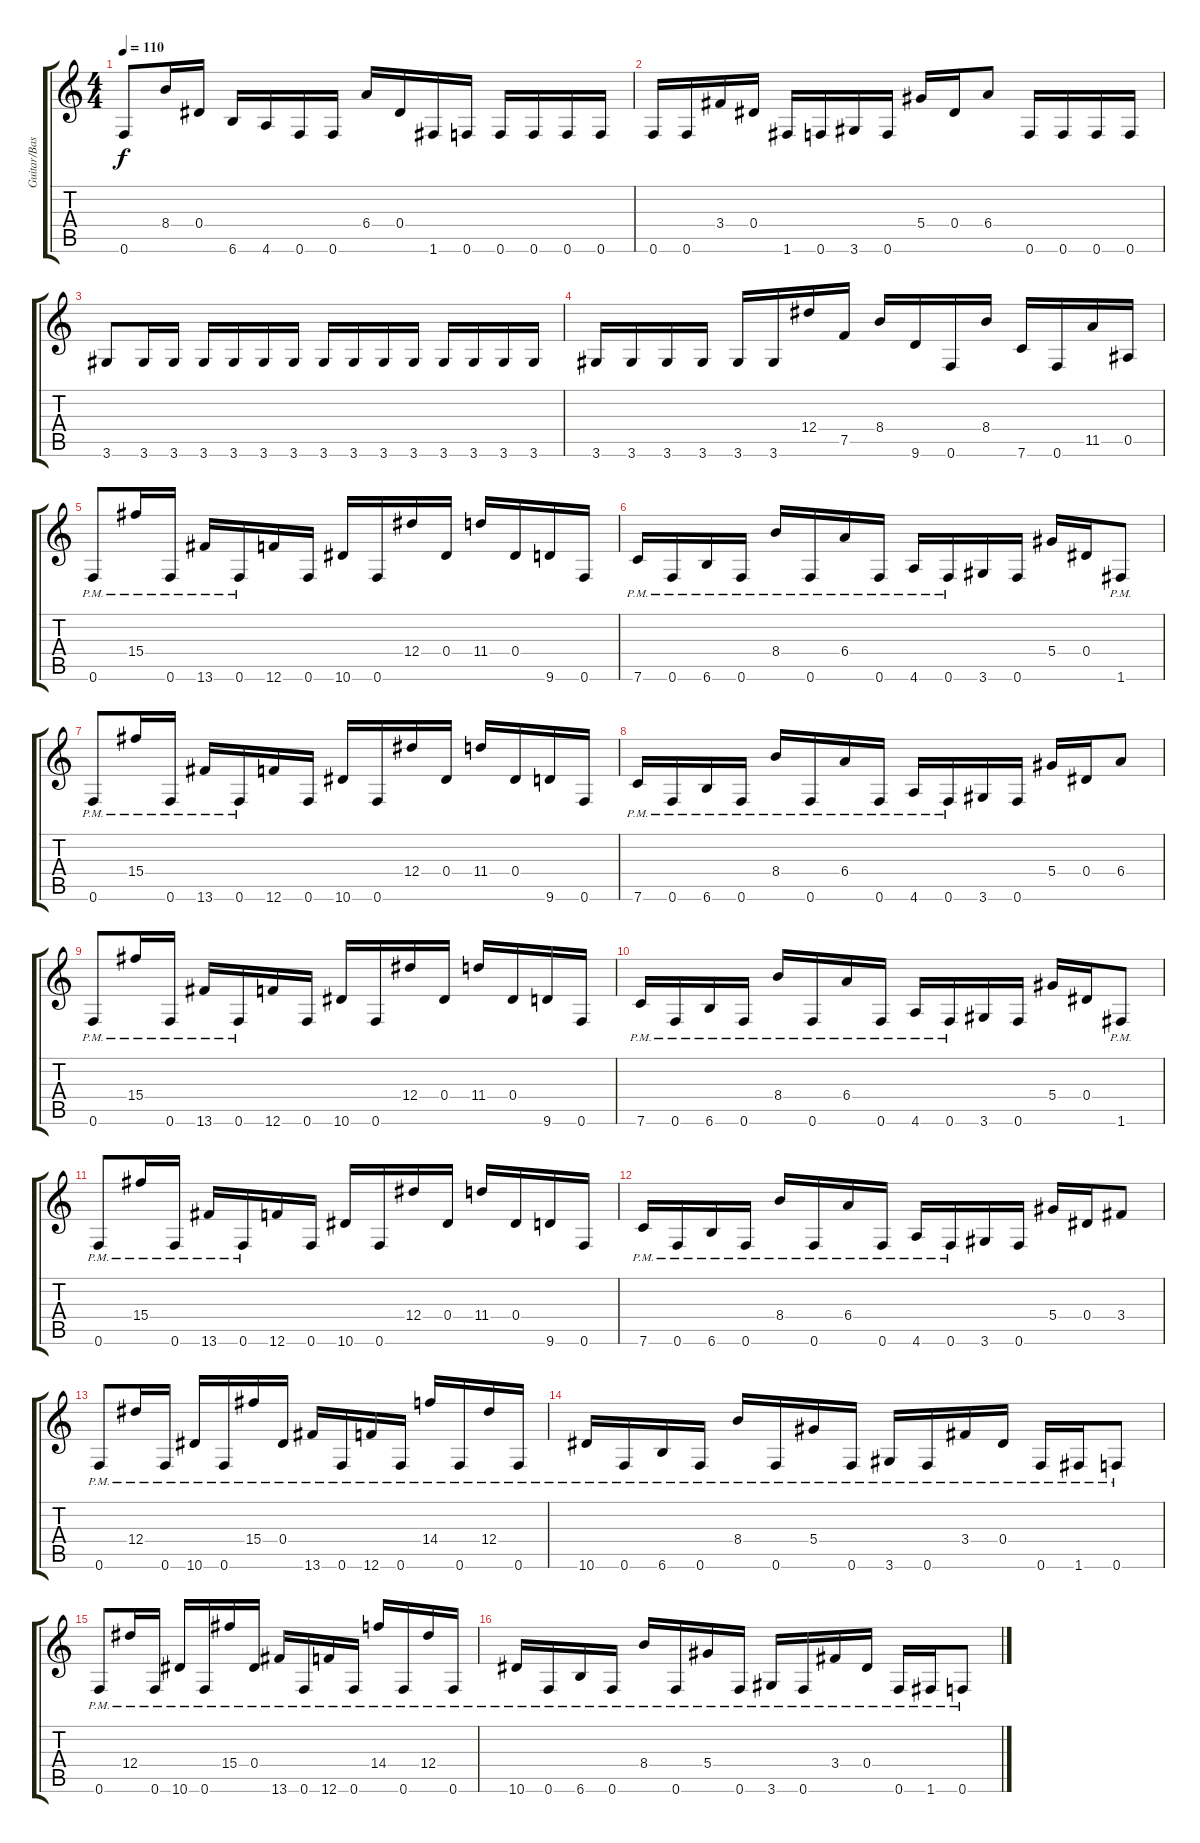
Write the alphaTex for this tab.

\track ("Guitar/Bass" "Guitar/Bas") {instrument distortionguitar}
\staff {score tabs}
\tuning (F4 C4 Ab3 Eb3 Bb2 F2) {hide}
\ts (4 4)
\tempo 110
\clef g2
\ks c
0.6.8{dy f} 8.4.16 0.4.16 6.6.16 4.6.16 0.6.16 0.6.16 6.4.16 0.4.16 1.6.16 0.6.16 0.6.16 0.6.16 0.6.16 0.6.16 |
0.6.16 0.6.16 3.4.16 0.4.16 1.6.16 0.6.16 3.6.16 0.6.16 5.4.16 0.4.16 6.4.8 0.6.16 0.6.16 0.6.16 0.6.16 |
3.6.8 3.6.16 3.6.16 3.6.16 3.6.16 3.6.16 3.6.16 3.6.16 3.6.16 3.6.16 3.6.16 3.6.16 3.6.16 3.6.16 3.6.16 |
3.6.16 3.6.16 3.6.16 3.6.16 3.6.16 3.6.16 12.4.16 7.5.16 8.4.16 9.6.16 0.6.16 8.4.16 7.6.16 0.6.16 11.5.16 0.5.16 |
0.6{pm}.8 15.4{pm}.16 0.6{pm}.16 13.6{pm}.16 0.6{pm}.16 12.6.16 0.6.16 10.6.16 0.6.16 12.4.16 0.4.16 11.4.16 0.4.16 9.6.16 0.6.16 |
7.6{pm}.16 0.6{pm}.16 6.6{pm}.16 0.6{pm}.16 8.4{pm}.16 0.6{pm}.16 6.4{pm}.16 0.6{pm}.16 4.6{pm}.16 0.6{pm}.16 3.6.16 0.6.16 5.4.16 0.4.16 1.6{pm}.8 |
0.6{pm}.8 15.4{pm}.16 0.6{pm}.16 13.6{pm}.16 0.6{pm}.16 12.6.16 0.6.16 10.6.16 0.6.16 12.4.16 0.4.16 11.4.16 0.4.16 9.6.16 0.6.16 |
7.6{pm}.16 0.6{pm}.16 6.6{pm}.16 0.6{pm}.16 8.4{pm}.16 0.6{pm}.16 6.4{pm}.16 0.6{pm}.16 4.6{pm}.16 0.6{pm}.16 3.6.16 0.6.16 5.4.16 0.4.16 6.4.8 |
0.6{pm}.8 15.4{pm}.16 0.6{pm}.16 13.6{pm}.16 0.6{pm}.16 12.6.16 0.6.16 10.6.16 0.6.16 12.4.16 0.4.16 11.4.16 0.4.16 9.6.16 0.6.16 |
7.6{pm}.16 0.6{pm}.16 6.6{pm}.16 0.6{pm}.16 8.4{pm}.16 0.6{pm}.16 6.4{pm}.16 0.6{pm}.16 4.6{pm}.16 0.6{pm}.16 3.6.16 0.6.16 5.4.16 0.4.16 1.6{pm}.8 |
0.6{pm}.8 15.4{pm}.16 0.6{pm}.16 13.6{pm}.16 0.6{pm}.16 12.6.16 0.6.16 10.6.16 0.6.16 12.4.16 0.4.16 11.4.16 0.4.16 9.6.16 0.6.16 |
7.6{pm}.16 0.6{pm}.16 6.6{pm}.16 0.6{pm}.16 8.4{pm}.16 0.6{pm}.16 6.4{pm}.16 0.6{pm}.16 4.6{pm}.16 0.6{pm}.16 3.6.16 0.6.16 5.4.16 0.4.16 3.4.8 |
0.6{pm}.8 12.4{pm}.16 0.6{pm}.16 10.6{pm}.16 0.6{pm}.16 15.4{pm}.16 0.4{pm}.16 13.6{pm}.16 0.6{pm}.16 12.6{pm}.16 0.6{pm}.16 14.4{pm}.16 0.6{pm}.16 12.4{pm}.16 0.6{pm}.16 |
10.6{pm}.16 0.6{pm}.16 6.6{pm}.16 0.6{pm}.16 8.4{pm}.16 0.6{pm}.16 5.4{pm}.16 0.6{pm}.16 3.6{pm}.16 0.6{pm}.16 3.4{pm}.16 0.4{pm}.16 0.6{pm}.16 1.6{pm}.16 0.6{pm}.8 |
0.6{pm}.8 12.4{pm}.16 0.6{pm}.16 10.6{pm}.16 0.6{pm}.16 15.4{pm}.16 0.4{pm}.16 13.6{pm}.16 0.6{pm}.16 12.6{pm}.16 0.6{pm}.16 14.4{pm}.16 0.6{pm}.16 12.4{pm}.16 0.6{pm}.16 |
10.6{pm}.16 0.6{pm}.16 6.6{pm}.16 0.6{pm}.16 8.4{pm}.16 0.6{pm}.16 5.4{pm}.16 0.6{pm}.16 3.6{pm}.16 0.6{pm}.16 3.4{pm}.16 0.4{pm}.16 0.6{pm}.16 1.6{pm}.16 0.6{pm}.8
